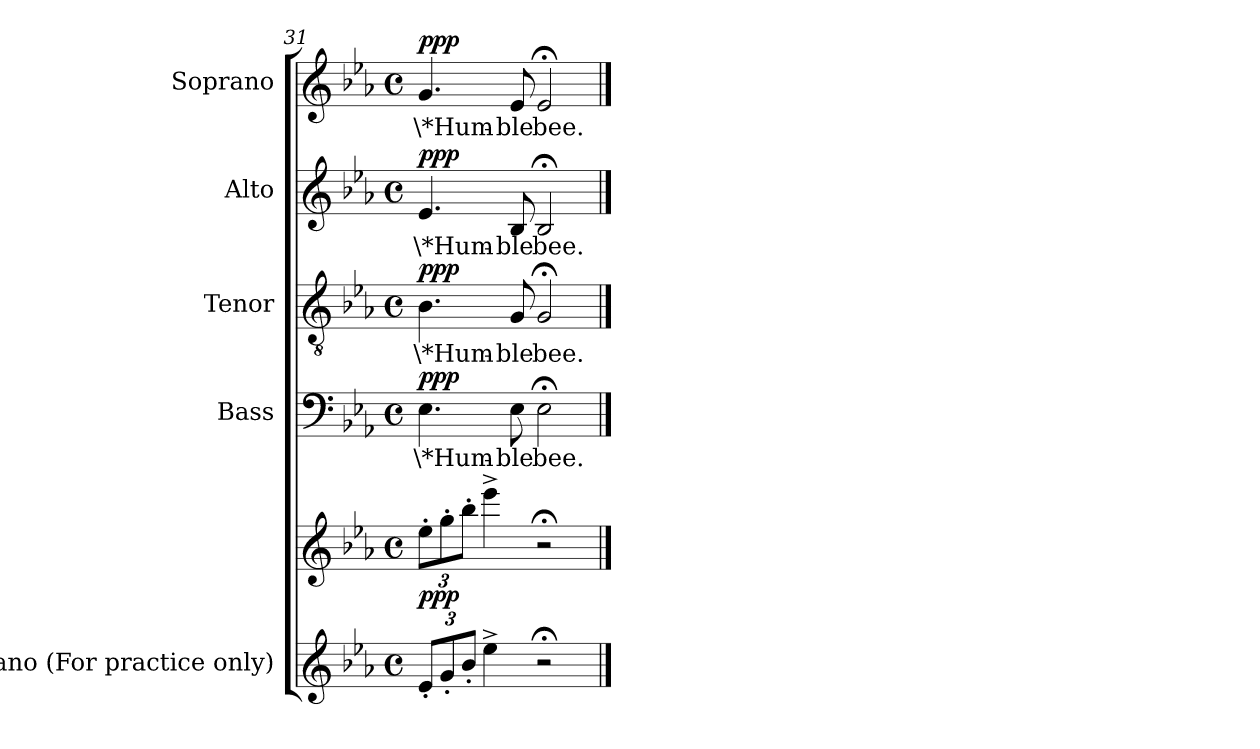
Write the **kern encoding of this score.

**kern	**kern	**dynam	**kern	**text	**dynam	**kern	**text	**dynam	**kern	**text	**dynam	**kern	**text	**dynam
*part5	*part5	*part5	*part4	*part4	*part4	*part3	*part3	*part3	*part2	*part2	*part2	*part1	*part1	*part1
*staff6	*staff5	*staff5/6	*staff4	*staff4	*staff4	*staff3	*staff3	*staff3	*staff2	*staff2	*staff2	*staff1	*staff1	*staff1
*I"Piano (For practice only)	*	*	*I"Bass	*	*	*I"Tenor	*	*	*I"Alto	*	*	*I"Soprano	*	*
*I'Pno	*	*	*	*	*	*	*	*	*	*	*	*	*	*
*clefG2	*clefG2	*	*clefF4	*	*	*clefGv2	*	*	*clefG2	*	*	*clefG2	*	*
*k[b-e-a-]	*k[b-e-a-]	*	*k[b-e-a-]	*	*	*k[b-e-a-]	*	*	*k[b-e-a-]	*	*	*k[b-e-a-]	*	*
*M4/4	*M4/4	*	*M4/4	*	*	*M4/4	*	*	*M4/4	*	*	*M4/4	*	*
*met(c)	*met(c)	*	*met(c)	*	*	*met(c)	*	*	*met(c)	*	*	*met(c)	*	*
=31	=31	=31	=31	=31	=31	=31	=31	=31	=31	=31	=31	=31	=31	=31
!	!	!LO:DY:b	!	!	!LO:DY:a	!	!	!LO:DY:a	!	!	!LO:DY:a	!	!	!LO:DY:a
12e-'/L	12ee-'\L	ppp	4.E-\	\*Hum-	ppp	4.B-\	\*Hum-	ppp	4.e-/	\*Hum-	ppp	4.g/	\*Hum-	ppp
12g'/	12gg'\	.	.	.	.	.	.	.	.	.	.	.	.	.
12b-'/J	12bb-'\J	.	.	.	.	.	.	.	.	.	.	.	.	.
4ee-^\	4eee-^\	.	.	.	.	.	.	.	.	.	.	.	.	.
.	.	.	8E-\	-ble	.	8G/	-ble	.	8B-/	-ble	.	8e-/	-ble	.
2r;<	2r;<	.	2E-;<\	bee.	.	2G;</	bee.	.	2B-;</	bee.	.	2e-;</	bee.	.
==	==	==	==	==	==	==	==	==	==	==	==	==	==	==
*-	*-	*-	*-	*-	*-	*-	*-	*-	*-	*-	*-	*-	*-	*-
